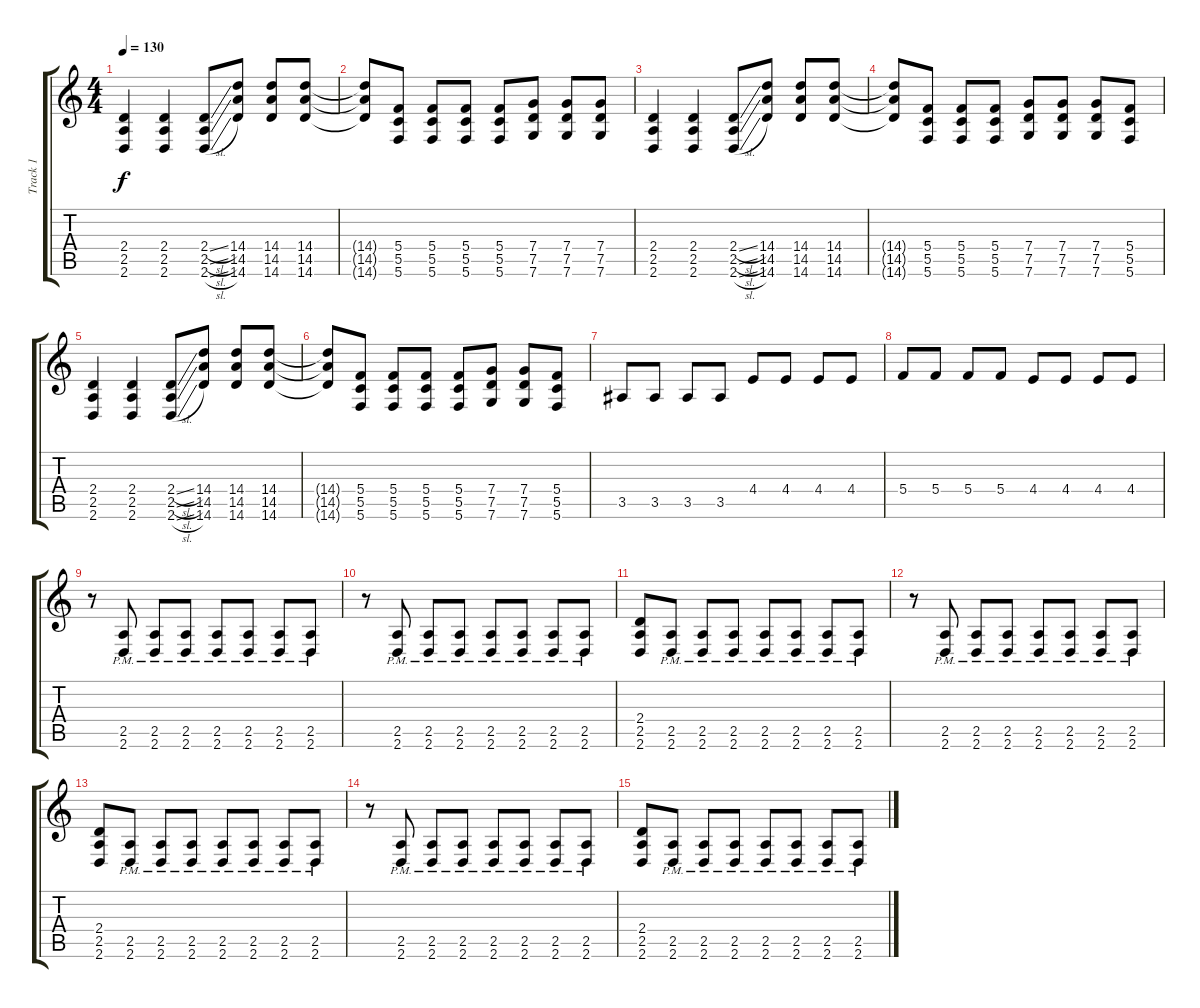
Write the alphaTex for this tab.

\track ("Track 1" "Track 1") {instrument electricguitarclean}
\staff {score tabs}
\tuning (D4 A3 F3 C3 G2 C2) {hide}
\ts (4 4)
\tempo 130
\clef g2
\ks c
(2.4 2.5 2.6).4{dy f} (2.4 2.5 2.6).4 (2.4{sl} 2.5{sl} 2.6{sl}).8 (14.4 14.5 14.6).8 (14.4 14.5 14.6).8 (14.4 14.5 14.6).8 |
(14.4{t} 14.5{t} 14.6{t}).8 (5.4 5.5 5.6).8 (5.4 5.5 5.6).8 (5.4 5.5 5.6).8 (5.4 5.5 5.6).8 (7.4 7.5 7.6).8 (7.4 7.5 7.6).8 (7.4 7.5 7.6).8 |
(2.4 2.5 2.6).4 (2.4 2.5 2.6).4 (2.4{sl} 2.5{sl} 2.6{sl}).8 (14.4 14.5 14.6).8 (14.4 14.5 14.6).8 (14.4 14.5 14.6).8 |
(14.4{t} 14.5{t} 14.6{t}).8 (5.4 5.5 5.6).8 (5.4 5.5 5.6).8 (5.4 5.5 5.6).8 (7.4 7.5 7.6).8 (7.4 7.5 7.6).8 (7.4 7.5 7.6).8 (5.4 5.5 5.6).8 |
(2.4 2.5 2.6).4 (2.4 2.5 2.6).4 (2.4{sl} 2.5{sl} 2.6{sl}).8 (14.4 14.5 14.6).8 (14.4 14.5 14.6).8 (14.4 14.5 14.6).8 |
(14.4{t} 14.5{t} 14.6{t}).8 (5.4 5.5 5.6).8 (5.4 5.5 5.6).8 (5.4 5.5 5.6).8 (5.4 5.5 5.6).8 (7.4 7.5 7.6).8 (7.4 7.5 7.6).8 (5.4 5.5 5.6).8 |
3.5.8 3.5.8 3.5.8 3.5.8 4.4.8 4.4.8 4.4.8 4.4.8 |
5.4.8 5.4.8 5.4.8 5.4.8 4.4.8 4.4.8 4.4.8 4.4.8 |
r.8 (2.5{pm} 2.6{pm}).8 (2.5{pm} 2.6{pm}).8 (2.5{pm} 2.6{pm}).8 (2.5{pm} 2.6{pm}).8 (2.5{pm} 2.6{pm}).8 (2.5{pm} 2.6{pm}).8 (2.5{pm} 2.6{pm}).8 |
r.8 (2.5{pm} 2.6{pm}).8 (2.5{pm} 2.6{pm}).8 (2.5{pm} 2.6{pm}).8 (2.5{pm} 2.6{pm}).8 (2.5{pm} 2.6{pm}).8 (2.5{pm} 2.6{pm}).8 (2.5{pm} 2.6{pm}).8 |
(2.4 2.5 2.6).8 (2.5{pm} 2.6{pm}).8 (2.5{pm} 2.6{pm}).8 (2.5{pm} 2.6{pm}).8 (2.5{pm} 2.6{pm}).8 (2.5{pm} 2.6{pm}).8 (2.5{pm} 2.6{pm}).8 (2.5{pm} 2.6{pm}).8 |
r.8 (2.5{pm} 2.6{pm}).8 (2.5{pm} 2.6{pm}).8 (2.5{pm} 2.6{pm}).8 (2.5{pm} 2.6{pm}).8 (2.5{pm} 2.6{pm}).8 (2.5{pm} 2.6{pm}).8 (2.5{pm} 2.6{pm}).8 |
(2.4 2.5 2.6).8 (2.5{pm} 2.6{pm}).8 (2.5{pm} 2.6{pm}).8 (2.5{pm} 2.6{pm}).8 (2.5{pm} 2.6{pm}).8 (2.5{pm} 2.6{pm}).8 (2.5{pm} 2.6{pm}).8 (2.5{pm} 2.6{pm}).8 |
r.8 (2.5{pm} 2.6{pm}).8 (2.5{pm} 2.6{pm}).8 (2.5{pm} 2.6{pm}).8 (2.5{pm} 2.6{pm}).8 (2.5{pm} 2.6{pm}).8 (2.5{pm} 2.6{pm}).8 (2.5{pm} 2.6{pm}).8 |
(2.4 2.5 2.6).8 (2.5{pm} 2.6{pm}).8 (2.5{pm} 2.6{pm}).8 (2.5{pm} 2.6{pm}).8 (2.5{pm} 2.6{pm}).8 (2.5{pm} 2.6{pm}).8 (2.5{pm} 2.6{pm}).8 (2.5{pm} 2.6{pm}).8
